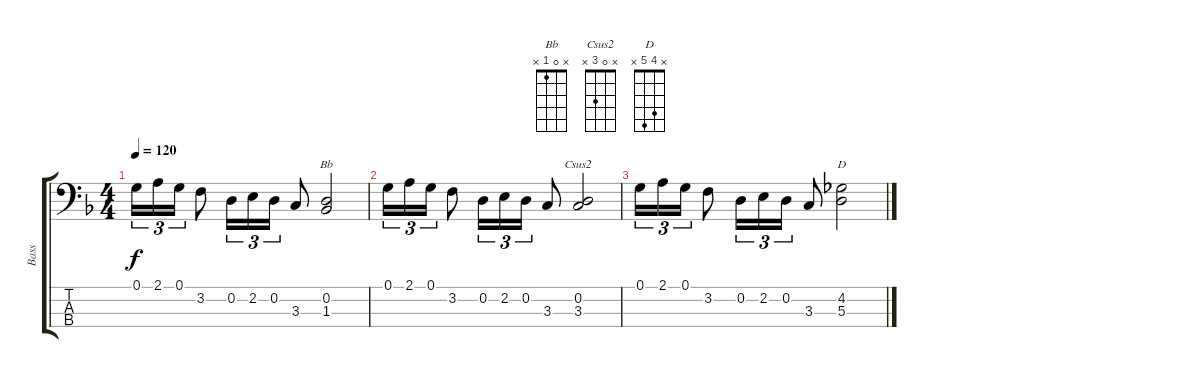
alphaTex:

\track ("Bass" "Bass") {instrument electricbasspick}
\staff {score tabs}
\tuning (G2 D2 A1 E1) {hide}
\chord ("Bb" x 0 1 x)
\chord ("Csus2" x 0 3 x)
\chord ("D" x 4 5 x)
\ts (4 4)
\tempo 120
\clef f4
\ks f
0.1.16{tu (3 2) dy f} 2.1.16{tu (3 2)} 0.1.16{tu (3 2)} 3.2.8 0.2.16{tu (3 2)} 2.2.16{tu (3 2)} 0.2.16{tu (3 2)} 3.3.8 (0.2 1.3).2{ch "Bb"} |
0.1.16{tu (3 2)} 2.1.16{tu (3 2)} 0.1.16{tu (3 2)} 3.2.8 0.2.16{tu (3 2)} 2.2.16{tu (3 2)} 0.2.16{tu (3 2)} 3.3.8 (0.2 3.3).2{ch "Csus2"} |
0.1.16{tu (3 2)} 2.1.16{tu (3 2)} 0.1.16{tu (3 2)} 3.2.8 0.2.16{tu (3 2)} 2.2.16{tu (3 2)} 0.2.16{tu (3 2)} 3.3.8 (4.2 5.3).2{ch "D"}
